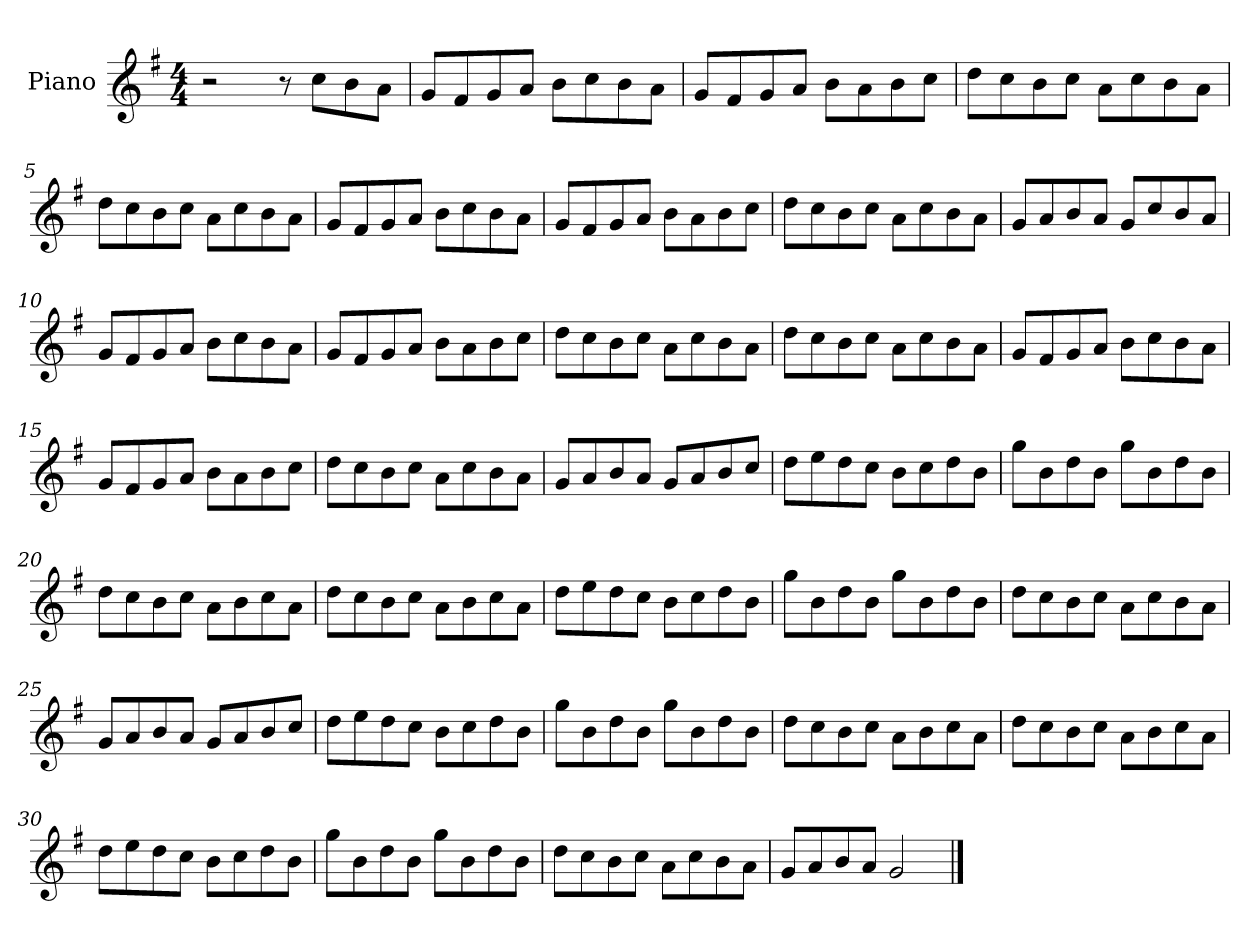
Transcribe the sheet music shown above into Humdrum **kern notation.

**kern
*part1
*staff1
*I"Piano
*I'Pno
*clefG2
*k[f#]
*M4/4
=1
2r
8r
8cc\L
8b\
8a\J
=2
8g/L
8f#/
8g/
8a/J
8b\L
8cc\
8b\
8a\J
=3
8g/L
8f#/
8g/
8a/J
8b\L
8a\
8b\
8cc\J
=4
8dd\L
8cc\
8b\
8cc\J
8a\L
8cc\
8b\
8a\J
=5
8dd\L
8cc\
8b\
8cc\J
8a\L
8cc\
8b\
8a\J
=6
8g/L
8f#/
8g/
8a/J
8b\L
8cc\
8b\
8a\J
=7
8g/L
8f#/
8g/
8a/J
8b\L
8a\
8b\
8cc\J
=8
8dd\L
8cc\
8b\
8cc\J
8a\L
8cc\
8b\
8a\J
=9
8g/L
8a/
8b/
8a/J
8g/L
8cc/
8b/
8a/J
=10
8g/L
8f#/
8g/
8a/J
8b\L
8cc\
8b\
8a\J
=11
8g/L
8f#/
8g/
8a/J
8b\L
8a\
8b\
8cc\J
=12
8dd\L
8cc\
8b\
8cc\J
8a\L
8cc\
8b\
8a\J
=13
8dd\L
8cc\
8b\
8cc\J
8a\L
8cc\
8b\
8a\J
=14
8g/L
8f#/
8g/
8a/J
8b\L
8cc\
8b\
8a\J
=15
8g/L
8f#/
8g/
8a/J
8b\L
8a\
8b\
8cc\J
=16
8dd\L
8cc\
8b\
8cc\J
8a\L
8cc\
8b\
8a\J
=17
8g/L
8a/
8b/
8a/J
8g/L
8a/
8b/
8cc/J
=18
8dd\L
8ee\
8dd\
8cc\J
8b\L
8cc\
8dd\
8b\J
=19
8gg\L
8b\
8dd\
8b\J
8gg\L
8b\
8dd\
8b\J
=20
8dd\L
8cc\
8b\
8cc\J
8a\L
8b\
8cc\
8a\J
=21
8dd\L
8cc\
8b\
8cc\J
8a\L
8b\
8cc\
8a\J
=22
8dd\L
8ee\
8dd\
8cc\J
8b\L
8cc\
8dd\
8b\J
=23
8gg\L
8b\
8dd\
8b\J
8gg\L
8b\
8dd\
8b\J
=24
8dd\L
8cc\
8b\
8cc\J
8a\L
8cc\
8b\
8a\J
=25
8g/L
8a/
8b/
8a/J
8g/L
8a/
8b/
8cc/J
=26
8dd\L
8ee\
8dd\
8cc\J
8b\L
8cc\
8dd\
8b\J
=27
8gg\L
8b\
8dd\
8b\J
8gg\L
8b\
8dd\
8b\J
=28
8dd\L
8cc\
8b\
8cc\J
8a\L
8b\
8cc\
8a\J
=29
8dd\L
8cc\
8b\
8cc\J
8a\L
8b\
8cc\
8a\J
=30
8dd\L
8ee\
8dd\
8cc\J
8b\L
8cc\
8dd\
8b\J
=31
8gg\L
8b\
8dd\
8b\J
8gg\L
8b\
8dd\
8b\J
=32
8dd\L
8cc\
8b\
8cc\J
8a\L
8cc\
8b\
8a\J
=33
8g/L
8a/
8b/
8a/J
2g/
==
*-
